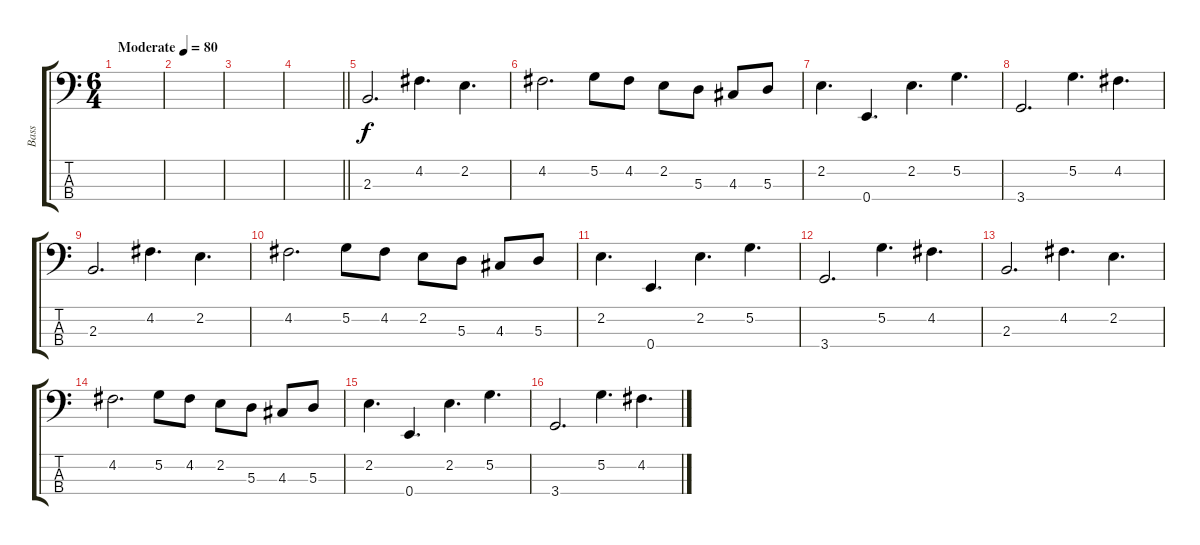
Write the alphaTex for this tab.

\track ("Bass" "Bass") {instrument fretlessbass}
\staff {score tabs}
\tuning (G2 D2 A1 E1) {hide}
\ts (6 4)
\tempo (80 "Moderate")
\clef f4
\ks c
|
|
|
\barLineRight lightlight
|
\section ("" "")
2.3.2{d} 4.2.4{d} 2.2.4{d} |
4.2.2{d} 5.2.8 4.2.8 2.2.8 5.3.8 4.3.8 5.3.8 |
2.2.4{d} 0.4.4{d} 2.2.4{d} 5.2.4{d} |
3.4.2{d} 5.2.4{d} 4.2.4{d} |
2.3.2{d} 4.2.4{d} 2.2.4{d} |
4.2.2{d} 5.2.8 4.2.8 2.2.8 5.3.8 4.3.8 5.3.8 |
2.2.4{d} 0.4.4{d} 2.2.4{d} 5.2.4{d} |
3.4.2{d} 5.2.4{d} 4.2.4{d} |
2.3.2{d} 4.2.4{d} 2.2.4{d} |
4.2.2{d} 5.2.8 4.2.8 2.2.8 5.3.8 4.3.8 5.3.8 |
2.2.4{d} 0.4.4{d} 2.2.4{d} 5.2.4{d} |
3.4.2{d} 5.2.4{d} 4.2.4{d}
